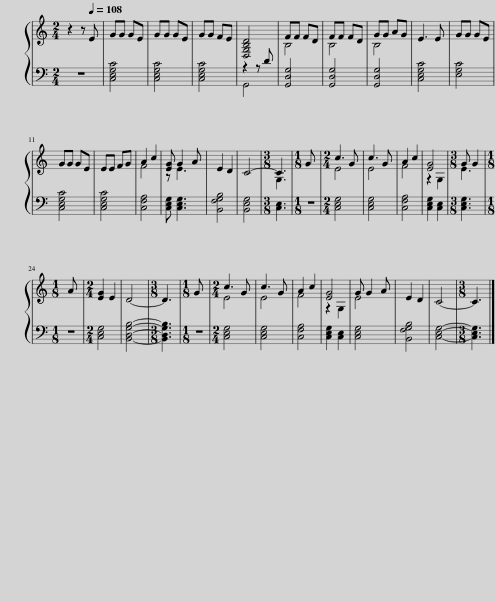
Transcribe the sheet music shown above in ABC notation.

X:1
%%score { ( 1 4 ) | ( 2 3 ) }
L:1/8
M:2/4
I:linebreak $
K:C
V:1 treble
V:4 treble
V:2 bass
V:3 bass
V:1
 z2 z[Q:1/4=108] E | GG GE | GG GE | GG FE | [D,G,B,D]4 | %5
 FF FD | FF FD | GG AG | E3 E | GG GE |$ %10
 GG GE | EE FG | A2 c2 | [EG] G2 A | E2 D2 | %15
 C4- |[M:3/8] C3 |[M:1/8] G |[M:2/4] c3 G | c3 G | %20
 A2 c2 | [EG]4 |[M:3/8] G G2 |$[M:1/8] A |[M:2/4] [EG]2 E2 | %25
 D4- |[M:3/8] D3 |[M:1/8] G |[M:2/4] c3 G | c3 G | %30
 A2 c2 | [EG]4 | G G2 A | E2 D2 | C4- | %35
[M:3/8] C3 |] %36
V:2
 z4 | [C,E,G,C]4 | [C,E,G,C]4 | [C,E,G,C]4 | z2 z D | %5
 [G,,D,G,]4 | [G,,D,G,]4 | [G,,D,G,]4 | [C,E,G,C]4 | [E,G,C]4 |$ %10
 [C,E,G,C]4 | [C,E,G,C]4 | [C,F,A,]4 | [C,E,G,] [C,E,G,]3 | [B,,F,G,B,]4 | %15
 [B,,E,G,]4 |[M:3/8] [C,E,]3 |[M:1/8] z |[M:2/4] [C,E,G,]4 | [C,E,G,]4 | %20
 [C,F,A,]4 | [C,E,G,]2 [C,E,]2 |[M:3/8] [C,E,G,]3 |$[M:1/8] z |[M:2/4] [C,E,G,]4 | %25
 [B,,D,G,B,]4- |[M:3/8] [B,,D,G,B,]3 |[M:1/8] z |[M:2/4] [C,E,G,]4 | [C,E,G,]4 | %30
 [C,F,A,]4 | [C,E,G,]2 [C,E,]2 | [C,E,G,]4 | [B,,F,G,B,]4 | [C,E,G,]4- | %35
[M:3/8] [C,E,G,]3 |] %36
V:3
 x4 | x4 | x4 | x4 | G,,4 | %5
 x4 | x4 | x4 | x4 | x4 |$ %10
 x4 | x4 | x4 | x4 | x4 | %15
 x4 |[M:3/8] x3 |[M:1/8] x |[M:2/4] x4 | x4 | %20
 x4 | x4 |[M:3/8] x3 |$[M:1/8] x |[M:2/4] x4 | %25
 x4 |[M:3/8] x3 |[M:1/8] x |[M:2/4] x4 | x4 | %30
 x4 | x4 | x4 | x4 | x4 | %35
[M:3/8] x3 |] %36
V:4
 x4 | x4 | x4 | x4 | x4 | %5
 B,4 | B,4 | B,4 | x4 | x4 |$ %10
 x4 | x4 | F4 | z E3 | x4 | %15
 x4 |[M:3/8] G,3 |[M:1/8] x |[M:2/4] E4 | E4 | %20
 F4 | z2 G,2 |[M:3/8] E3 |$[M:1/8] x |[M:2/4] x4 | %25
 x4 |[M:3/8] x3 |[M:1/8] x |[M:2/4] E4 | E4 | %30
 F4 | z2 G,2 | E4 | x4 | x4 | %35
[M:3/8] x3 |] %36
